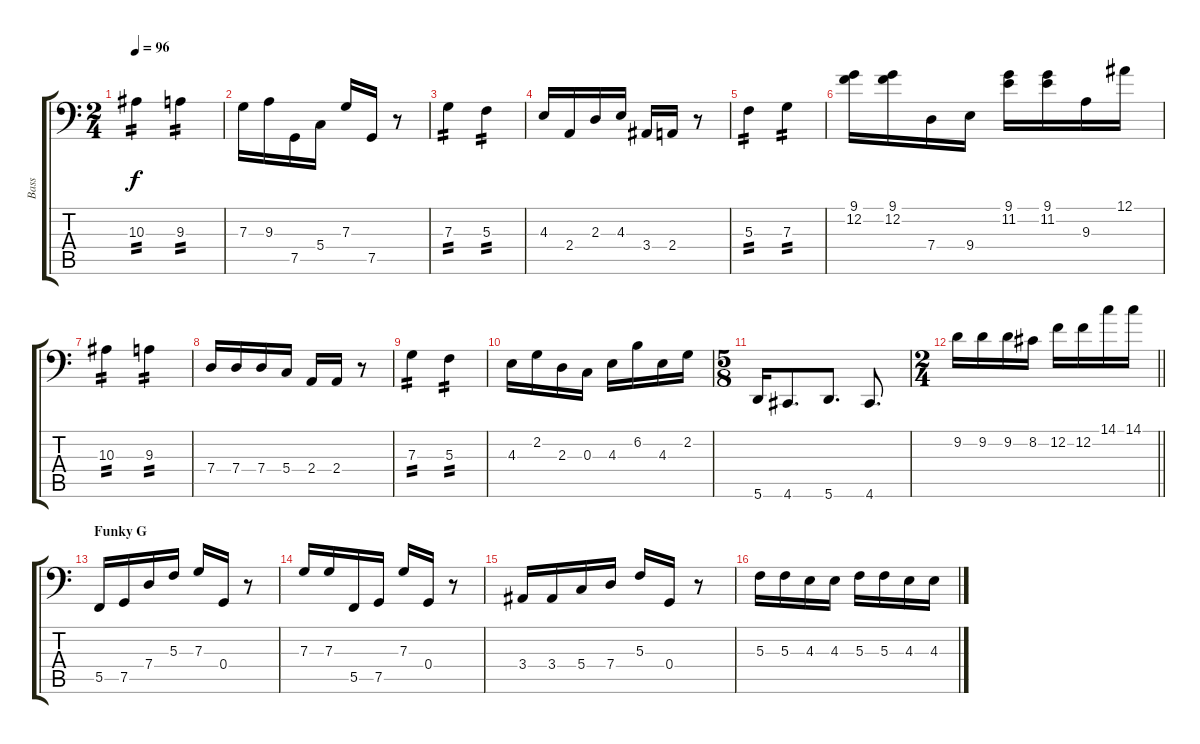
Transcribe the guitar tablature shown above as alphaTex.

\track ("Bass" "Bass") {instrument electricbasspick}
\staff {score tabs}
\tuning (Bb2 F2 C2 G1 C1 A0) {hide}
\ts (2 4)
\tempo 96
\clef f4
\ks c
10.3.4{tp 2 dy f} 9.3.4{tp 2} |
7.3.16 9.3.16 7.5.16 5.4.16 7.3.16 7.5.16 r.8 |
7.3.4{tp 2} 5.3.4{tp 2} |
4.3.16 2.4.16 2.3.16 4.3.16 3.4.16 2.4.16 r.8 |
5.3.4{tp 2} 7.3.4{tp 2} |
(9.1 12.2).16{instrument slapbass1} (9.1 12.2).16 7.4.16 9.4.16 (9.1 11.2).16 (9.1 11.2).16 9.3.16 12.1.16 |
10.3.4{tp 2 instrument electricbasspick} 9.3.4{tp 2} |
7.4.16 7.4.16 7.4.16 5.4.16 2.4.16 2.4.16 r.8 |
7.3.4{tp 2} 5.3.4{tp 2} |
4.3.16 2.2.16 2.3.16 0.3.16 4.3.16 6.2.16 4.3.16 2.2.16 |
\ts (5 8)
5.6.16 4.6.8{d} 5.6.8{d} 4.6.8{d} |
\ts (2 4)
\barLineRight lightlight
9.2.16 9.2.16 9.2.16 8.2.16 12.2.16 12.2.16 14.1.16 14.1.16 |
\section ("" "Funky G")
5.5.16 7.5.16 7.4.16 5.3.16 7.3.16 0.4.16 r.8 |
7.3.16 7.3.16 5.5.16 7.5.16 7.3.16 0.4.16 r.8 |
3.4.16 3.4.16 5.4.16 7.4.16 5.3.16 0.4.16 r.8 |
5.3.16 5.3.16 4.3.16 4.3.16 5.3.16 5.3.16 4.3.16 4.3.16
